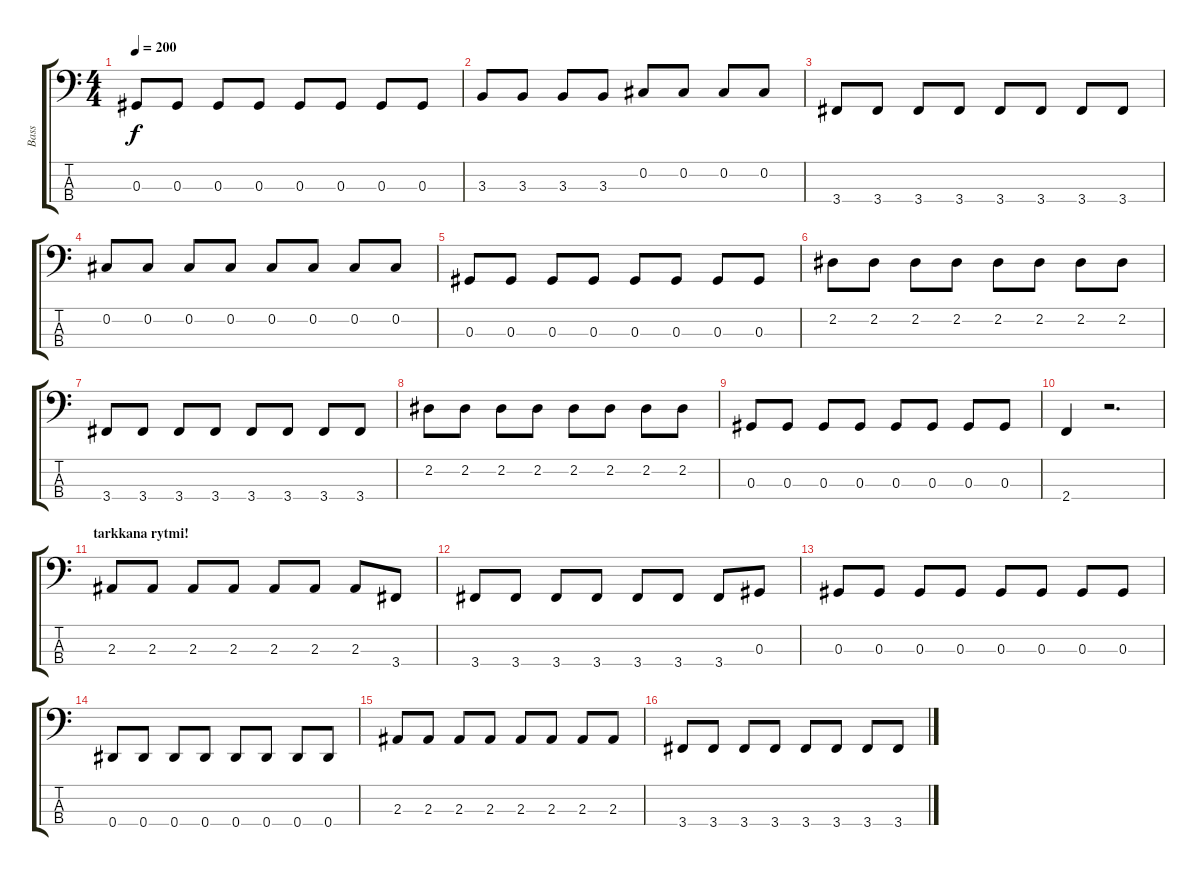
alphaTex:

\track ("Bass" "Bass") {instrument electricbasspick}
\staff {score tabs}
\tuning (Gb2 Db2 Ab1 Eb1) {hide}
\ts (4 4)
\tempo 200
\clef f4
\ks c
0.3.8{dy f} 0.3.8 0.3.8 0.3.8 0.3.8 0.3.8 0.3.8 0.3.8 |
3.3.8 3.3.8 3.3.8 3.3.8 0.2.8 0.2.8 0.2.8 0.2.8 |
3.4.8 3.4.8 3.4.8 3.4.8 3.4.8 3.4.8 3.4.8 3.4.8 |
0.2.8 0.2.8 0.2.8 0.2.8 0.2.8 0.2.8 0.2.8 0.2.8 |
0.3.8 0.3.8 0.3.8 0.3.8 0.3.8 0.3.8 0.3.8 0.3.8 |
2.2.8 2.2.8 2.2.8 2.2.8 2.2.8 2.2.8 2.2.8 2.2.8 |
3.4.8 3.4.8 3.4.8 3.4.8 3.4.8 3.4.8 3.4.8 3.4.8 |
2.2.8 2.2.8 2.2.8 2.2.8 2.2.8 2.2.8 2.2.8 2.2.8 |
0.3.8 0.3.8 0.3.8 0.3.8 0.3.8 0.3.8 0.3.8 0.3.8 |
2.4.4 r.2{d} |
\section ("" "tarkkana rytmi!")
2.3.8 2.3.8 2.3.8 2.3.8 2.3.8 2.3.8 2.3.8 3.4.8 |
3.4.8 3.4.8 3.4.8 3.4.8 3.4.8 3.4.8 3.4.8 0.3.8 |
0.3.8 0.3.8 0.3.8 0.3.8 0.3.8 0.3.8 0.3.8 0.3.8 |
0.4.8 0.4.8 0.4.8 0.4.8 0.4.8 0.4.8 0.4.8 0.4.8 |
2.3.8 2.3.8 2.3.8 2.3.8 2.3.8 2.3.8 2.3.8 2.3.8 |
3.4.8 3.4.8 3.4.8 3.4.8 3.4.8 3.4.8 3.4.8 3.4.8
